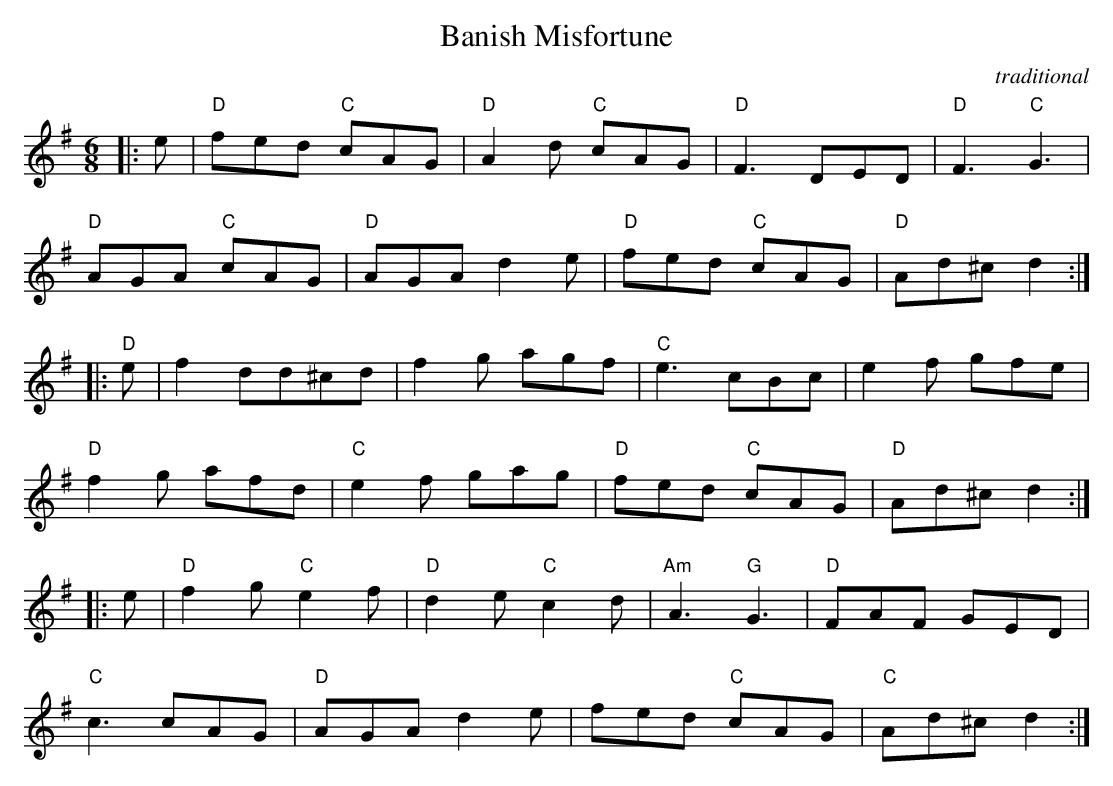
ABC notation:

X:1
T:Banish Misfortune
M:6/8
L:1/8
C:traditional
K:G maj
|:e|"D"fed "C"cAG|"D"A2d "C"cAG|"D"F3DED|"D"F3"C"G3|!
"D"AGA "C"cAG|"D"AGA d2e|"D"fed "C"cAG|"D"Ad^cd2:|!
|:"D"e|f2dd^cd|f2g agf|"C"e3 cBc|e2f gfe|!
"D"f2g afd|"C"e2f gag|"D"fed "C"cAG|"D"Ad^cd2:|!
|:e|"D"f2g"C"e2f|"D"d2e "C"c2d|"Am"A3"G"G3|"D"FAF GED|!
"C"c3 cAG|"D"AGA d2e|fed "C"cAG|"C"Ad^cd2:|
